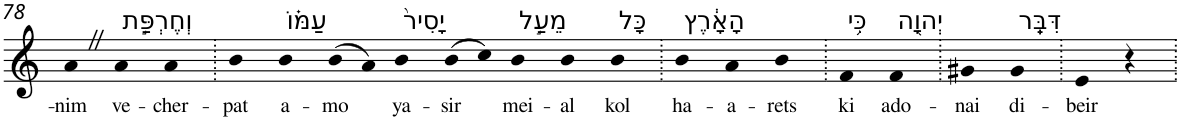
**kern	**text
*part1	*part1
*staff1	*staff1
*I"Piano	*
*I'Pno	*
!!LO:PB:g=z
*clefG2	*
*k[]	*
=78	=78
!	!LO:LY:b
4aZ	-nim
!LO:TX:a:t=וְחֶרְפַּ֣ת	!
!	!LO:LY:b
4a	ve-
!	!LO:LY:b
4a	-cher-
=79.	=79.
!	!LO:LY:b
4b	-pat
!LO:TX:a:t=עַמּ֗וֹ	!
!	!LO:LY:b
4b	a-
!	!LO:LY:b
(8b	-mo
8a)	.
!LO:TX:a:t=יָסִיר֙	!
!	!LO:LY:b
4b	ya-
!	!LO:LY:b
(8b	-sir
8cc)	.
!LO:TX:a:t=מֵעַ֣ל	!
!	!LO:LY:b
4b	mei-
!	!LO:LY:b
4b	-al
!LO:TX:a:t=כָּל	!
!	!LO:LY:b
4b	kol
=80.	=80.
!LO:TX:a:t=הָאָ֔רֶץ	!
!	!LO:LY:b
4b	ha-
!	!LO:LY:b
4a	-a-
!	!LO:LY:b
4b	-rets
=81.	=81.
!LO:TX:a:t=כִּ֥י	!
!	!LO:LY:b
4f	ki
!LO:TX:a:t=יְהוָ֖ה	!
!	!LO:LY:b
4f	ado-
=82.	=82.
!	!LO:LY:b
4g#X	-nai
!LO:TX:a:t=דִּבֵּֽר	!
!	!LO:LY:b
4g#	di-
=83.	=83.
!	!LO:LY:b
4e	-beir
4r	.
=.	=.
*-	*-
